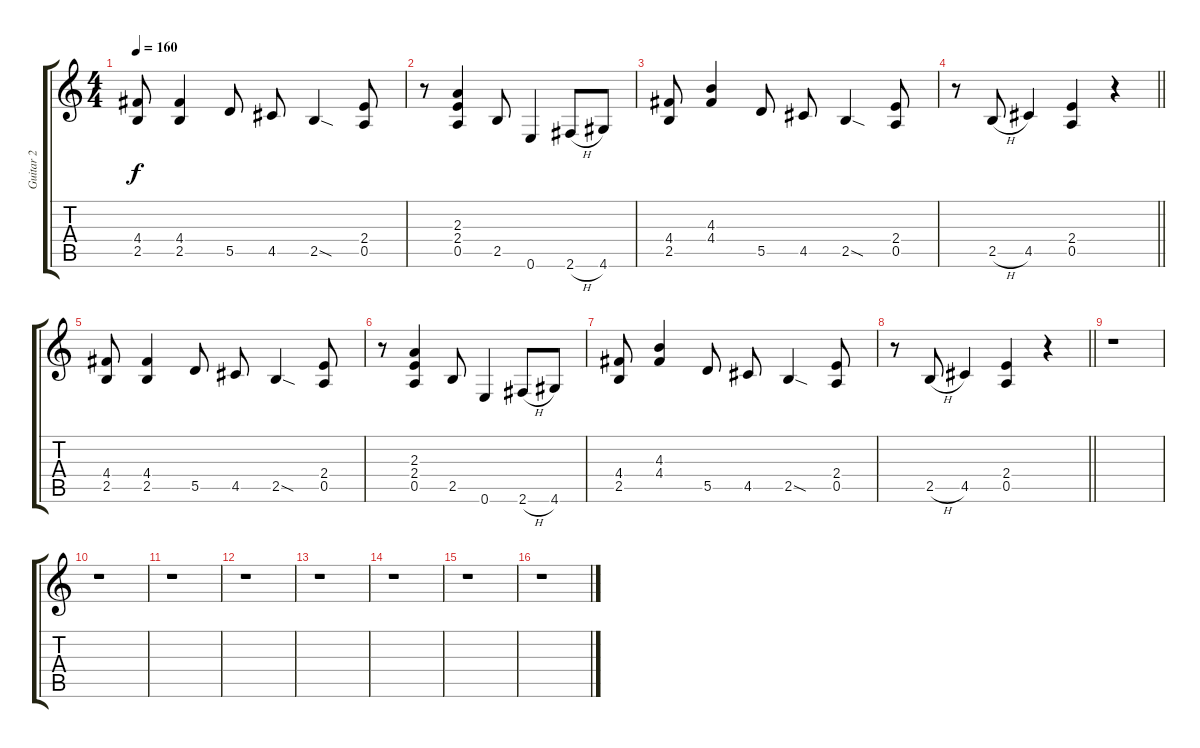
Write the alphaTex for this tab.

\track ("Guitar 2" "Guitar 2") {instrument overdrivenguitar}
\staff {score tabs}
\tuning (E4 B3 G3 D3 A2 E2) {hide}
\ts (4 4)
\tempo 160
\clef g2
\ks c
(4.4 2.5).8{dy f} (4.4 2.5).4 5.5.8 4.5.8 2.5{sod}.4 (2.4 0.5).8 |
r.8 (2.3 2.4 0.5).4 2.5.8 0.6.4 2.6{h}.8 4.6.8 |
(4.4 2.5).8 (4.3 4.4).4 5.5.8 4.5.8 2.5{sod}.4 (2.4 0.5).8 |
\barLineRight lightlight
r.8 2.5{h}.8 4.5.4 (2.4 0.5).4 r.4 |
(4.4 2.5).8 (4.4 2.5).4 5.5.8 4.5.8 2.5{sod}.4 (2.4 0.5).8 |
r.8 (2.3 2.4 0.5).4 2.5.8 0.6.4 2.6{h}.8 4.6.8 |
(4.4 2.5).8 (4.3 4.4).4 5.5.8 4.5.8 2.5{sod}.4 (2.4 0.5).8 |
\barLineRight lightlight
r.8 2.5{h}.8 4.5.4 (2.4 0.5).4 r.4 |
r.1 |
r.1 |
r.1 |
r.1 |
r.1 |
r.1 |
r.1 |
r.1
